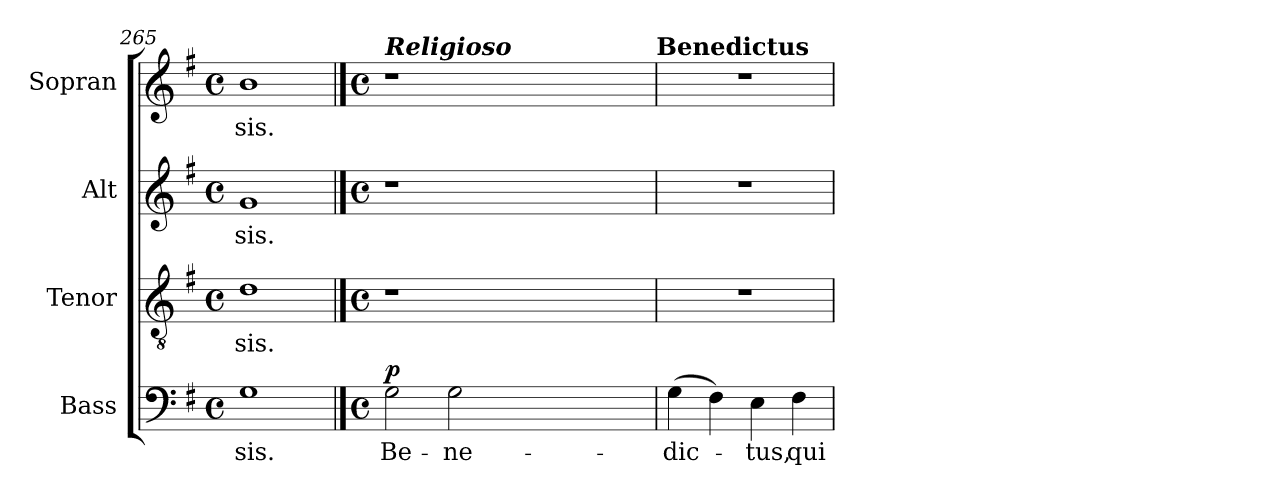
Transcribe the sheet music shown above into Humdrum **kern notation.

**kern	**text	**dynam	**kern	**text	**kern	**text	**kern	**text
*part4	*part4	*part4	*part3	*part3	*part2	*part2	*part1	*part1
*staff4	*staff4	*staff4	*staff3	*staff3	*staff2	*staff2	*staff1	*staff1
*I"Bass	*	*	*I"Tenor	*	*I"Alt	*	*I"Sopran	*
*I'B.	*	*	*I'T.	*	*I'A.	*	*I'S.	*
*clefF4	*	*	*clefGv2	*	*clefG2	*	*clefG2	*
*k[f#]	*	*	*k[f#]	*	*k[f#]	*	*k[f#]	*
*G:	*	*	*G:	*	*G:	*	*G:	*
*M4/4	*	*	*M4/4	*	*M4/4	*	*M4/4	*
*met(c)	*	*	*met(c)	*	*met(c)	*	*met(c)	*
=265	=265	=265	=265	=265	=265	=265	=265	=265
!	!LO:LY:b	!	!	!LO:LY:b	!	!LO:LY:b	!	!LO:LY:b
1G	-sis.	.	1d	-sis.	1g	-sis.	1b	-sis.
!!LO:PB:g=z
==266	==266	==266	==266	==266	==266	==266	==266	==266
*M4/4	*	*	*M4/4	*	*M4/4	*	*M4/4	*
*met(c)	*	*	*met(c)	*	*met(c)	*	*met(c)	*
!	!	!	!	!	!	!	!LO:TX:a:Bi:t=Religioso	!
!	!LO:LY:b	!LO:DY:a	!	!	!	!	!	!
2G\	Be-	p	1r	.	1r	.	1r	.
!	!LO:LY:b	!	!	!	!	!	!	!
2G\	-ne-	.	.	.	.	.	.	.
0ryy	.	.	0ryy	.	0ryy	.	0ryy	.
!	!	!	!	!	!	!	!LO:TX:a:B:t=Benedictus	!
=267	=267	=267	=267	=267	=267	=267	=267	=267
!	!LO:LY:b	!	!	!	!	!	!	!
(>4G\	-dic-	.	1r	.	1r	.	1r	.
4F#\)	.	.	.	.	.	.	.	.
!	!LO:LY:b	!	!	!	!	!	!	!
4E\	-tus,	.	.	.	.	.	.	.
!	!LO:LY:b	!	!	!	!	!	!	!
4F#\	qui	.	.	.	.	.	.	.
=	=	=	=	=	=	=	=	=
*-	*-	*-	*-	*-	*-	*-	*-	*-
